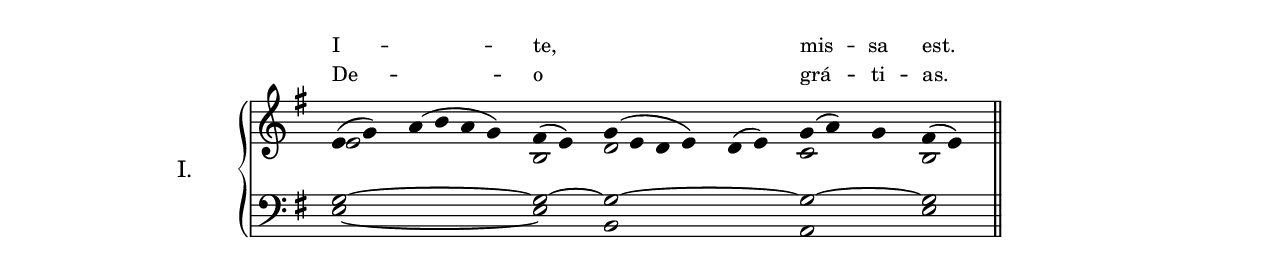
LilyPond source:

\version  "2.18.0"
\language "english"
%
% Styles shared by all Nova Organi Harmonia scores
%
\version  "2.18.0"

%
% Chant division marks
%
quarterBar = {
  \once \override BreathingSign.stencil = #ly:breathing-sign::divisio-minima
  \once \override BreathingSign.thickness = #2.0
  \once \override BreathingSign.minimum-X-extent = #'(-1.0 . 0.0)
  \once \override BreathingSign.minimum-Y-extent = #'(-2.5 . 2.5)

  \breathe
}

halfBar = {
  \once \override BreathingSign.stencil = #ly:breathing-sign::divisio-maior
  \once \override BreathingSign.thickness = #2.0
  \once \override BreathingSign.Y-offset = #0
  \once \override BreathingSign.minimum-X-extent = #'(-1.0 . 0.0)
  \once \override BreathingSign.minimum-Y-extent = #'(-2.5 . 2.5)

  \breathe
}

%
% Voice leading lines are drawn as dotted glissandi
%
voiceLineStyle = {
  \override Glissando #'style = #'dotted-line
  \override Glissando #'thickness = #2.0
  \override NoteColumn #'force-hshift = #0
  \override NoteHead #'transparent = ##t
}

voiceLine =
#(define-music-function
  (parser location staffA staffB noteA noteB)
  (string? string? ly:music? ly:music?)
  #{
    \change Staff = #staffA <>\glissando #noteA
    \change Staff = #staffB #noteB
  #})

allowVoiceLineBreak = {
  \once \override Glissando.breakable = ##t
  \once \override Glissando.after-line-breaking = ##t
}

offsetVoiceLineY = { \once \overrideProperty Glissando.Y-offset #0.2 }

%
% Functions to create groups of notes, connected with a slur
%

% Group of two notes (duration: quarter note)
ga =
#(define-music-function
  (parser location pa pb) (ly:pitch? ly:pitch?)
  #{ $pa 16( $pb 16*3) #})

% Group of three notes (duration: dotted quarter note)
gb =
#(define-music-function
  (parser location pa pb pc) (ly:pitch? ly:pitch? ly:pitch?)
  #{ $pa 16( $pb $pc 4)) #})

% Group of four notes (duration: dotted quarter note)
gc =
#(define-music-function
  (parser location pa pb pc pd) (ly:pitch? ly:pitch? ly:pitch? ly:pitch?)
  #{ $pa 16( $pb $pc $pd 16*3)) #})

%
% Additional macros
%
singleBar   = { \bar "|" }
doubleBar   = { \bar "||" }
forceBreak  = { \bar "" \break }
shiftRight  = { \once \override NoteColumn #'force-hshift = #0.9 }
shiftRightB = { \once \override NoteColumn #'force-hshift = #1.6 }

%
% Default layout
%
\layout {
  indent = 1.7\cm
  ragged-last = ##f
  \context {
    \Staff
    \remove "Time_signature_engraver"
    \omit Flag
    \omit Stem
    \accidentalStyle forget
  }
  \context {
    \Lyrics
    \with { alignAboveContext = "up" }
    \override VerticalAxisGroup.nonstaff-relatedstaff-spacing #'minimum-distance = #4
    \override LyricText #'font-size = #-1
  }
}

%
% Default paper
%
\paper {
  #(set-paper-size "letter")
  line-width = 6.5\in
}


global = {
  \key g \major
  \cadenzaOn
}

textA = \lyricmode {
  I -- _ te, _ _ mis -- sa est.
}

textB = \lyricmode {
  De -- _ o _ _ grá -- ti -- as.
}

chantMusic = \relative c' {
  \ga e g \gc a b a g \ga fs e \gc g e d e \ga d e
  \ga g a g4 \ga fs e \doubleBar
}

altoMusic = \relative c' {
  e2*5/4 b2*1/2 d2*5/4 c2 b2*1/2
}

tenorMusic = \relative c' {
  g2*5/4~ g2*1/2~ g2*5/4~ g2~ g2*1/2
}

bassMusic = \relative c {
  e2*5/4~ e2*1/2 b2*5/4 a2 e'2*1/2
}

\score {
  \new GrandStaff <<
    \set GrandStaff.instrumentName = "I."

    \new Staff = up <<
      \new Voice = "chant" {
        \voiceOne \global \chantMusic
      }
      \new Voice {
        \voiceTwo \global \altoMusic
      }
    >>

    \new Staff = down <<
      \clef bass
      \new Voice {
        \voiceOne \global \tenorMusic
      }
      \new Voice {
        \voiceTwo \global \bassMusic
      }
    >>

    \new Lyrics \lyricsto chant \textA
    \new Lyrics \lyricsto chant \textB
  >>

  \layout {
    ragged-last = ##t
  }
}
